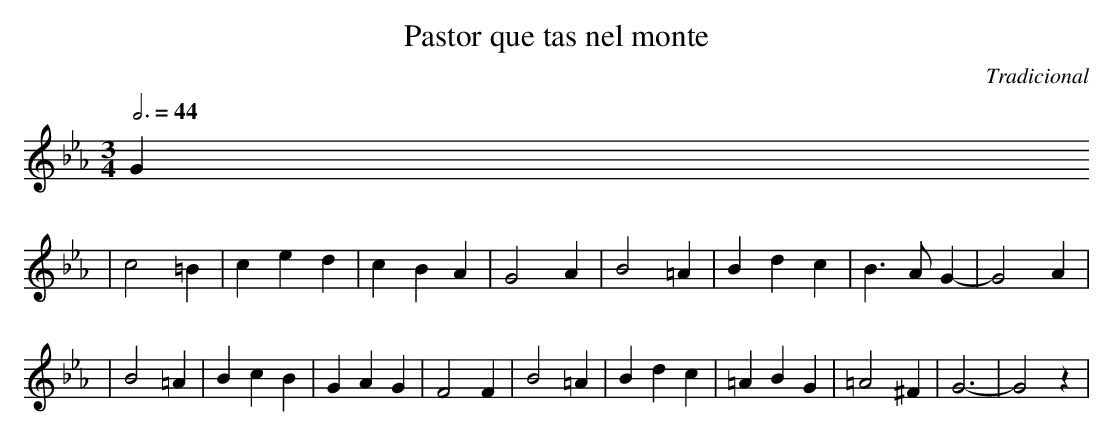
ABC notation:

X:1
T:Pastor que tas nel monte
C:Tradicional
M:3/4
L:1/4
Q:3/4=44
K:Cm
G
|c2 =B|ced|cBA|G2 A|B2 =A|Bdc|B>AG-|G2 A|
|B2 =A|BcB|GAG|F2 F|B2 =A|Bdc|=ABG|=A2 ^F|G3-|G2 z|
